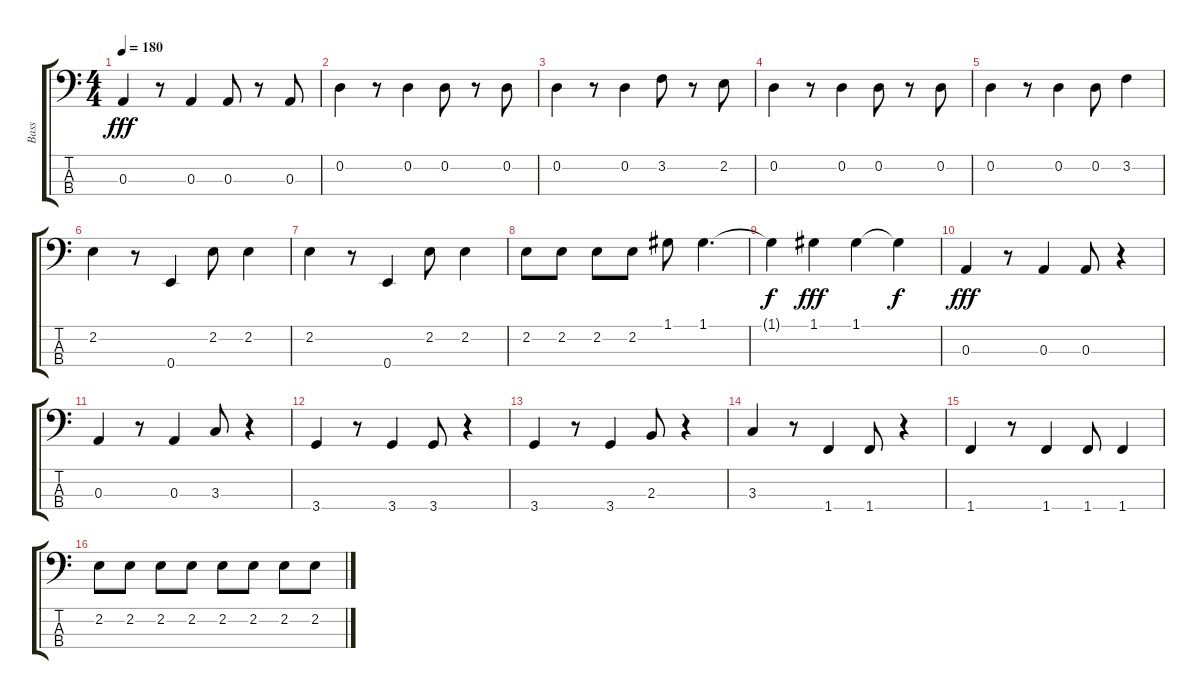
\track ("Bass" "Bass") {instrument electricbassfinger}
\staff {score tabs}
\tuning (G2 D2 A1 E1) {hide}
\ts (4 4)
\tempo 180
\clef f4
\ks c
0.3.4{dy fff} r.8 0.3.4 0.3.8 r.8 0.3.8 |
0.2.4 r.8 0.2.4 0.2.8 r.8 0.2.8 |
0.2.4 r.8 0.2.4 3.2.8 r.8 2.2.8 |
0.2.4 r.8 0.2.4 0.2.8 r.8 0.2.8 |
0.2.4 r.8 0.2.4 0.2.8 3.2.4 |
2.2.4 r.8 0.4.4 2.2.8 2.2.4 |
2.2.4 r.8 0.4.4 2.2.8 2.2.4 |
2.2.8 2.2.8 2.2.8 2.2.8 1.1.8 1.1.4{d} |
1.1{t}.4{dy f} 1.1.4{dy fff} 1.1.4 1.1{t}.4{dy f} |
0.3.4{dy fff} r.8 0.3.4 0.3.8 r.4 |
0.3.4 r.8 0.3.4 3.3.8 r.4 |
3.4.4 r.8 3.4.4 3.4.8 r.4 |
3.4.4 r.8 3.4.4 2.3.8 r.4 |
3.3.4 r.8 1.4.4 1.4.8 r.4 |
1.4.4 r.8 1.4.4 1.4.8 1.4.4 |
2.2.8 2.2.8 2.2.8 2.2.8 2.2.8 2.2.8 2.2.8 2.2.8
